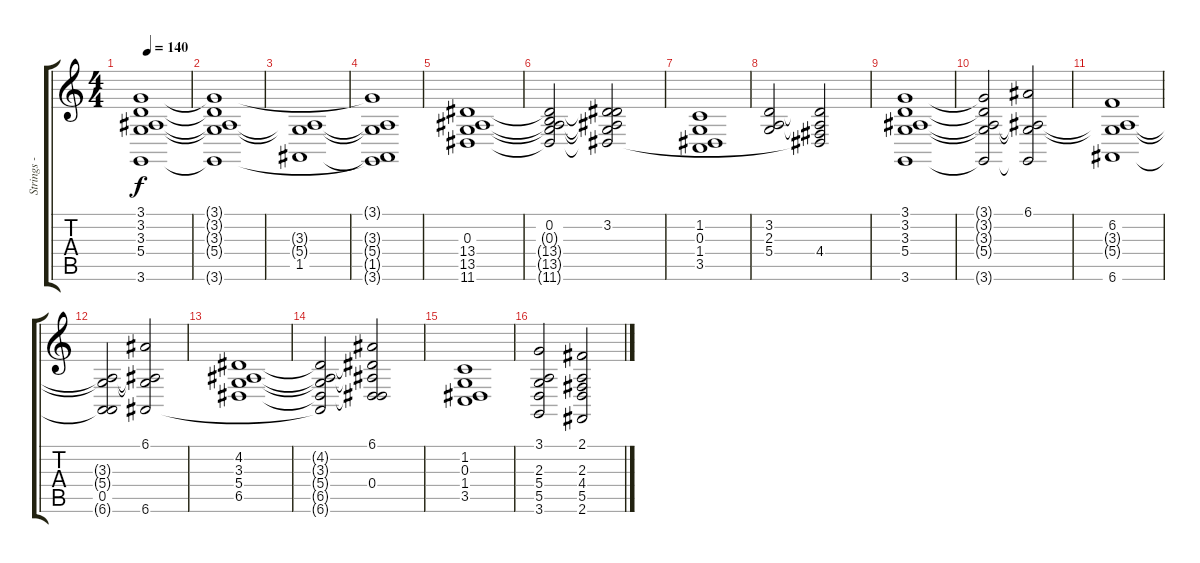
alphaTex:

\track ("Strings - Atmosphere" "Strings - ") {instrument stringensemble2}
\staff {score tabs}
\tuning (E4 B3 G3 D3 A2 E2) {hide}
\ts (4 4)
\tempo 140
\clef g2
\ks c
(3.1 3.2 3.3 5.4 3.6).1{dy f instrument stringensemble2} |
(3.1{t} 3.2{t} 3.3{t} 5.4{t} 3.6{t}).1 |
(3.3{t} 5.4{t} 1.5).1 |
(3.1{t} 3.3{t} 5.4{t} 1.5{t} 3.6{t}).1 |
(0.3 13.4 13.5 11.6).1 |
(0.2 0.3{t} 13.4{t} 13.5{t} 11.6{t}).2 (3.2 0.3{t} 13.4{t} 13.5{t} 11.6{t}).2 |
(1.2 0.3 1.4 3.5).1 |
(3.2 2.3 5.4).2 (3.2{t} 2.3{t} 4.4 11.6{t}).2 |
(3.1 3.2 3.3 5.4 3.6).1 |
(3.1{t} 3.2{t} 3.3{t} 5.4{t} 3.6{t}).2 (6.1 3.3{t} 5.4{t} 3.6{t}).2 |
(6.2 3.3{t} 5.4{t} 6.6).1 |
(3.3{t} 5.4{t} 0.5 6.6{t}).2 (6.1 3.3{t} 5.4{t} 6.6).2 |
(4.2 3.3 5.4 6.5).1 |
(4.2{t} 3.3{t} 5.4{t} 6.5{t} 6.6{t}).2 (6.1 4.2{t} 3.3{t} 0.4 6.5{t}).2 |
(1.2 0.3 1.4 3.5).1 |
(3.1 2.3 5.4 5.5 3.6).2 (2.1 2.3 4.4 5.5 2.6).2
